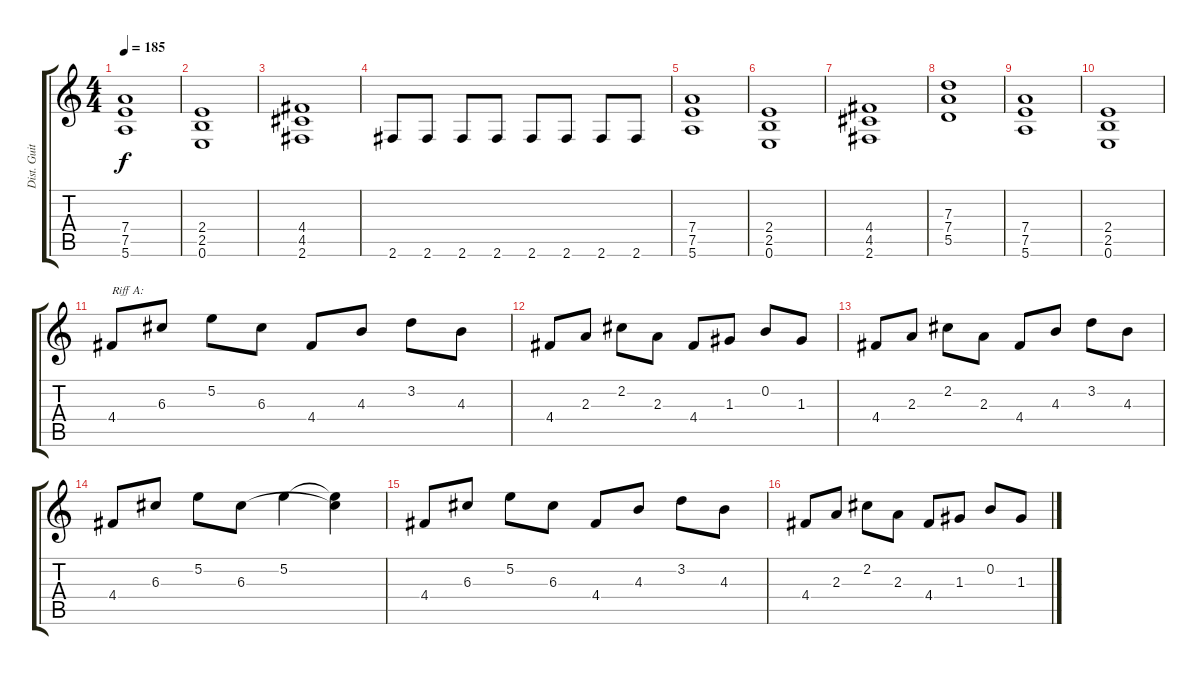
\track ("Dist. Guitar 1" "Dist. Guit") {instrument distortionguitar}
\staff {score tabs}
\tuning (E4 B3 G3 D3 A2 E2) {hide}
\ts (4 4)
\tempo 185
\clef g2
\ks c
(7.4 7.5 5.6).1{dy f} |
(2.4 2.5 0.6).1 |
(4.4 4.5 2.6).1 |
2.6.8 2.6.8 2.6.8 2.6.8 2.6.8 2.6.8 2.6.8 2.6.8 |
(7.4 7.5 5.6).1 |
(2.4 2.5 0.6).1 |
(4.4 4.5 2.6).1 |
(7.3 7.4 5.5).1 |
(7.4 7.5 5.6).1 |
(2.4 2.5 0.6).1 |
4.4.8{txt "Riff A:"} 6.3.8 5.2.8 6.3.8 4.4.8 4.3.8 3.2.8 4.3.8 |
4.4.8 2.3.8 2.2.8 2.3.8 4.4.8 1.3.8 0.2.8 1.3.8 |
4.4.8 2.3.8 2.2.8 2.3.8 4.4.8 4.3.8 3.2.8 4.3.8 |
4.4.8 6.3.8 5.2.8 6.3.8 5.2.4 (5.2{t} 6.3{t}).4 |
4.4.8 6.3.8 5.2.8 6.3.8 4.4.8 4.3.8 3.2.8 4.3.8 |
4.4.8 2.3.8 2.2.8 2.3.8 4.4.8 1.3.8 0.2.8 1.3.8
